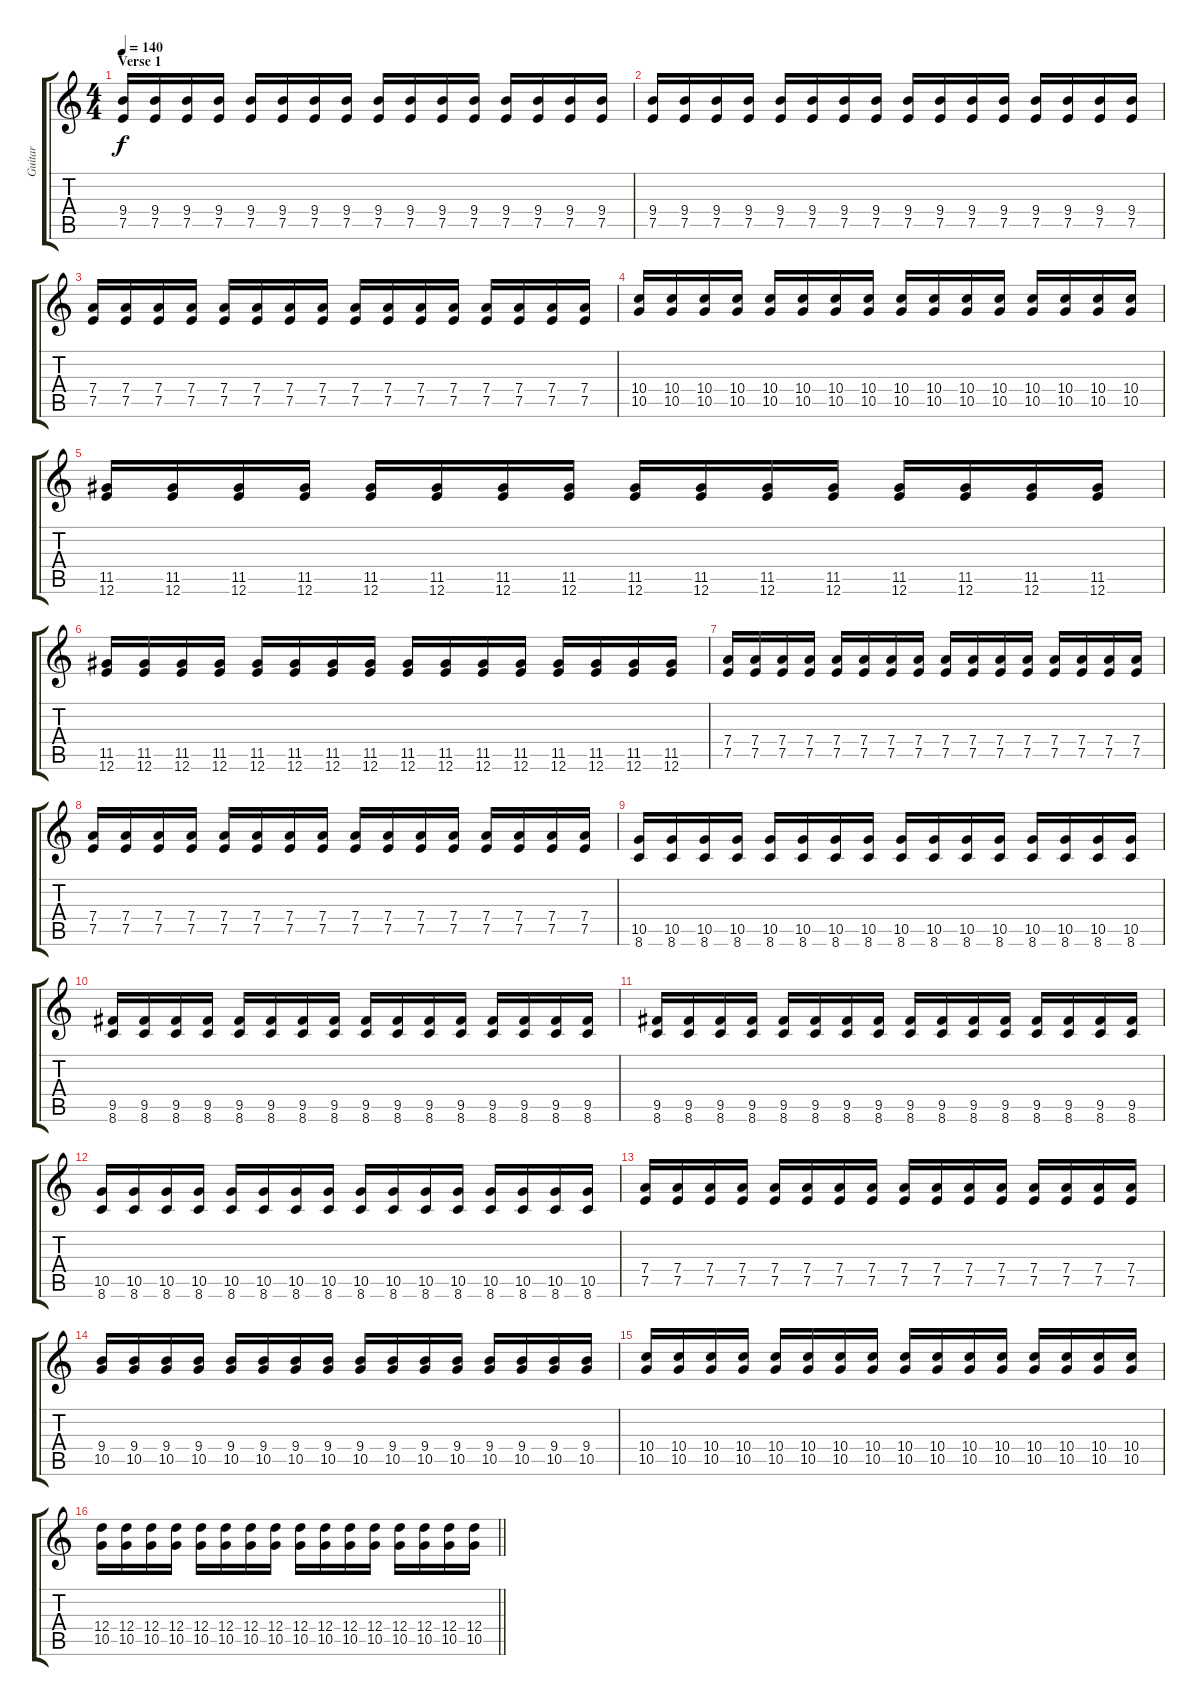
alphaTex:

\track ("Guitar" "Guitar") {instrument distortionguitar}
\staff {score tabs}
\tuning (E4 B3 G3 D3 A2 E2) {hide}
\ts (4 4)
\section ("" "Verse 1")
\tempo 140
\clef g2
\ks c
(9.4 7.5).16{dy f} (9.4 7.5).16 (9.4 7.5).16 (9.4 7.5).16 (9.4 7.5).16 (9.4 7.5).16 (9.4 7.5).16 (9.4 7.5).16 (9.4 7.5).16 (9.4 7.5).16 (9.4 7.5).16 (9.4 7.5).16 (9.4 7.5).16 (9.4 7.5).16 (9.4 7.5).16 (9.4 7.5).16 |
(9.4 7.5).16 (9.4 7.5).16 (9.4 7.5).16 (9.4 7.5).16 (9.4 7.5).16 (9.4 7.5).16 (9.4 7.5).16 (9.4 7.5).16 (9.4 7.5).16 (9.4 7.5).16 (9.4 7.5).16 (9.4 7.5).16 (9.4 7.5).16 (9.4 7.5).16 (9.4 7.5).16 (9.4 7.5).16 |
(7.4 7.5).16 (7.4 7.5).16 (7.4 7.5).16 (7.4 7.5).16 (7.4 7.5).16 (7.4 7.5).16 (7.4 7.5).16 (7.4 7.5).16 (7.4 7.5).16 (7.4 7.5).16 (7.4 7.5).16 (7.4 7.5).16 (7.4 7.5).16 (7.4 7.5).16 (7.4 7.5).16 (7.4 7.5).16 |
(10.4 10.5).16 (10.4 10.5).16 (10.4 10.5).16 (10.4 10.5).16 (10.4 10.5).16 (10.4 10.5).16 (10.4 10.5).16 (10.4 10.5).16 (10.4 10.5).16 (10.4 10.5).16 (10.4 10.5).16 (10.4 10.5).16 (10.4 10.5).16 (10.4 10.5).16 (10.4 10.5).16 (10.4 10.5).16 |
(11.5 12.6).16 (11.5 12.6).16 (11.5 12.6).16 (11.5 12.6).16 (11.5 12.6).16 (11.5 12.6).16 (11.5 12.6).16 (11.5 12.6).16 (11.5 12.6).16 (11.5 12.6).16 (11.5 12.6).16 (11.5 12.6).16 (11.5 12.6).16 (11.5 12.6).16 (11.5 12.6).16 (11.5 12.6).16 |
(11.5 12.6).16 (11.5 12.6).16 (11.5 12.6).16 (11.5 12.6).16 (11.5 12.6).16 (11.5 12.6).16 (11.5 12.6).16 (11.5 12.6).16 (11.5 12.6).16 (11.5 12.6).16 (11.5 12.6).16 (11.5 12.6).16 (11.5 12.6).16 (11.5 12.6).16 (11.5 12.6).16 (11.5 12.6).16 |
(7.4 7.5).16 (7.4 7.5).16 (7.4 7.5).16 (7.4 7.5).16 (7.4 7.5).16 (7.4 7.5).16 (7.4 7.5).16 (7.4 7.5).16 (7.4 7.5).16 (7.4 7.5).16 (7.4 7.5).16 (7.4 7.5).16 (7.4 7.5).16 (7.4 7.5).16 (7.4 7.5).16 (7.4 7.5).16 |
(7.4 7.5).16 (7.4 7.5).16 (7.4 7.5).16 (7.4 7.5).16 (7.4 7.5).16 (7.4 7.5).16 (7.4 7.5).16 (7.4 7.5).16 (7.4 7.5).16 (7.4 7.5).16 (7.4 7.5).16 (7.4 7.5).16 (7.4 7.5).16 (7.4 7.5).16 (7.4 7.5).16 (7.4 7.5).16 |
(10.5 8.6).16 (10.5 8.6).16 (10.5 8.6).16 (10.5 8.6).16 (10.5 8.6).16 (10.5 8.6).16 (10.5 8.6).16 (10.5 8.6).16 (10.5 8.6).16 (10.5 8.6).16 (10.5 8.6).16 (10.5 8.6).16 (10.5 8.6).16 (10.5 8.6).16 (10.5 8.6).16 (10.5 8.6).16 |
(9.5 8.6).16 (9.5 8.6).16 (9.5 8.6).16 (9.5 8.6).16 (9.5 8.6).16 (9.5 8.6).16 (9.5 8.6).16 (9.5 8.6).16 (9.5 8.6).16 (9.5 8.6).16 (9.5 8.6).16 (9.5 8.6).16 (9.5 8.6).16 (9.5 8.6).16 (9.5 8.6).16 (9.5 8.6).16 |
(9.5 8.6).16 (9.5 8.6).16 (9.5 8.6).16 (9.5 8.6).16 (9.5 8.6).16 (9.5 8.6).16 (9.5 8.6).16 (9.5 8.6).16 (9.5 8.6).16 (9.5 8.6).16 (9.5 8.6).16 (9.5 8.6).16 (9.5 8.6).16 (9.5 8.6).16 (9.5 8.6).16 (9.5 8.6).16 |
(10.5 8.6).16 (10.5 8.6).16 (10.5 8.6).16 (10.5 8.6).16 (10.5 8.6).16 (10.5 8.6).16 (10.5 8.6).16 (10.5 8.6).16 (10.5 8.6).16 (10.5 8.6).16 (10.5 8.6).16 (10.5 8.6).16 (10.5 8.6).16 (10.5 8.6).16 (10.5 8.6).16 (10.5 8.6).16 |
(7.4 7.5).16 (7.4 7.5).16 (7.4 7.5).16 (7.4 7.5).16 (7.4 7.5).16 (7.4 7.5).16 (7.4 7.5).16 (7.4 7.5).16 (7.4 7.5).16 (7.4 7.5).16 (7.4 7.5).16 (7.4 7.5).16 (7.4 7.5).16 (7.4 7.5).16 (7.4 7.5).16 (7.4 7.5).16 |
(9.4 10.5).16 (9.4 10.5).16 (9.4 10.5).16 (9.4 10.5).16 (9.4 10.5).16 (9.4 10.5).16 (9.4 10.5).16 (9.4 10.5).16 (9.4 10.5).16 (9.4 10.5).16 (9.4 10.5).16 (9.4 10.5).16 (9.4 10.5).16 (9.4 10.5).16 (9.4 10.5).16 (9.4 10.5).16 |
(10.4 10.5).16 (10.4 10.5).16 (10.4 10.5).16 (10.4 10.5).16 (10.4 10.5).16 (10.4 10.5).16 (10.4 10.5).16 (10.4 10.5).16 (10.4 10.5).16 (10.4 10.5).16 (10.4 10.5).16 (10.4 10.5).16 (10.4 10.5).16 (10.4 10.5).16 (10.4 10.5).16 (10.4 10.5).16 |
\barLineRight lightlight
(12.4 10.5).16 (12.4 10.5).16 (12.4 10.5).16 (12.4 10.5).16 (12.4 10.5).16 (12.4 10.5).16 (12.4 10.5).16 (12.4 10.5).16 (12.4 10.5).16 (12.4 10.5).16 (12.4 10.5).16 (12.4 10.5).16 (12.4 10.5).16 (12.4 10.5).16 (12.4 10.5).16 (12.4 10.5).16
